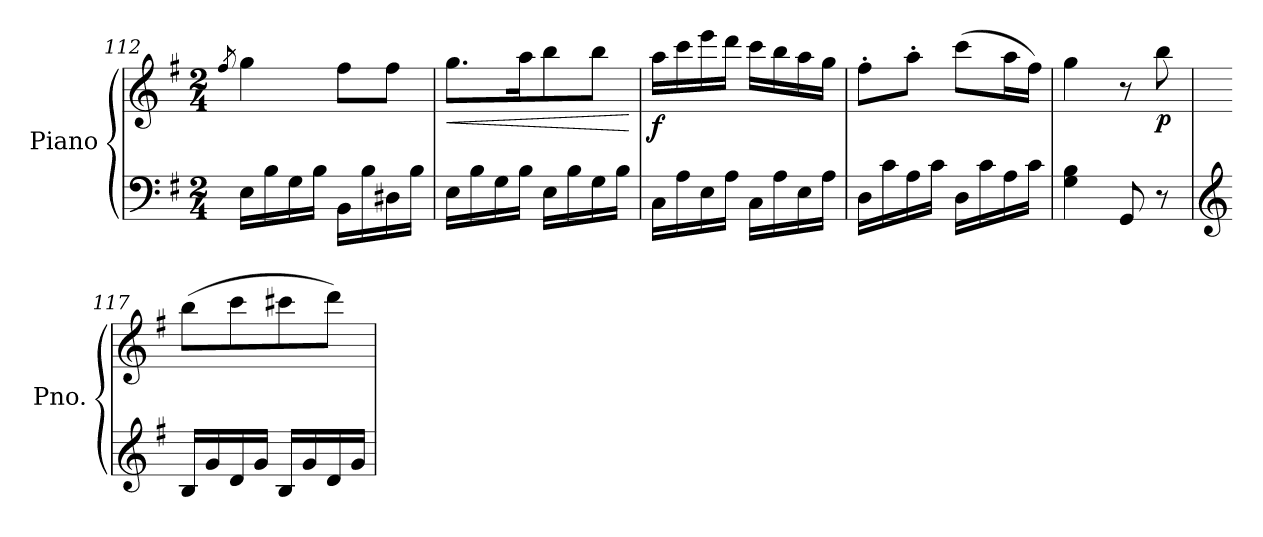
**kern	**kern	**dynam
*part1	*part1	*part1
*staff2	*staff1	*staff1/2
*I"Piano	*	*
*I'Pno.	*	*
*clefF4	*clefG2	*
*k[f#]	*k[f#]	*
*M2/4	*M2/4	*
=112	=112	=112
.	8qff#/	.
16E\LL	4gg\	.
16B\	.	.
16G\	.	.
16B\JJ	.	.
16BB\LL	8ff#\L	.
16B\	.	.
16D#X\	8ff#\J	.
16B\JJ	.	.
!!LO:LB:g=z
=113	=113	=113
!	!	!LO:HP:b
16E\LL	8.gg\L	<
16B\	.	.
16G\	.	.
16B\JJ	16aa\K	.
16E\LL	8bb\	.
16B\	.	.
16G\	8bb\J	.
16B\JJ	.	.
.	.	[
=114	=114	=114
!	!	!LO:DY:b
16C\LL	16aa\LL	f
16A\	16ccc\	.
16E\	16eee\	.
16A\JJ	16ddd\JJ	.
16C\LL	16ccc\LL	.
16A\	16bb\	.
16E\	16aa\	.
16A\JJ	16gg\JJ	.
=115	=115	=115
16D\LL	8ff#'\L	.
16c\	.	.
16A\	8aa'\J	.
16c\JJ	.	.
16D\LL	(>8ccc\L	.
16c\	.	.
16A\	16aa\L	.
16c\JJ	16ff#\JJ)	.
=116	=116	=116
4G\ 4B\	4gg\	.
8GG/	8r	.
!	!	!LO:DY:b
8r	8bb\	p
=117	=117	=117
*clefG2	*	*
16B/LL	(>8bb\L	.
16g/	.	.
16d/	8ccc\	.
16g/JJ	.	.
16B/LL	8ccc#X\	.
16g/	.	.
16d/	8ddd\J)	.
16g/JJ	.	.
=	=	=
*-	*-	*-
